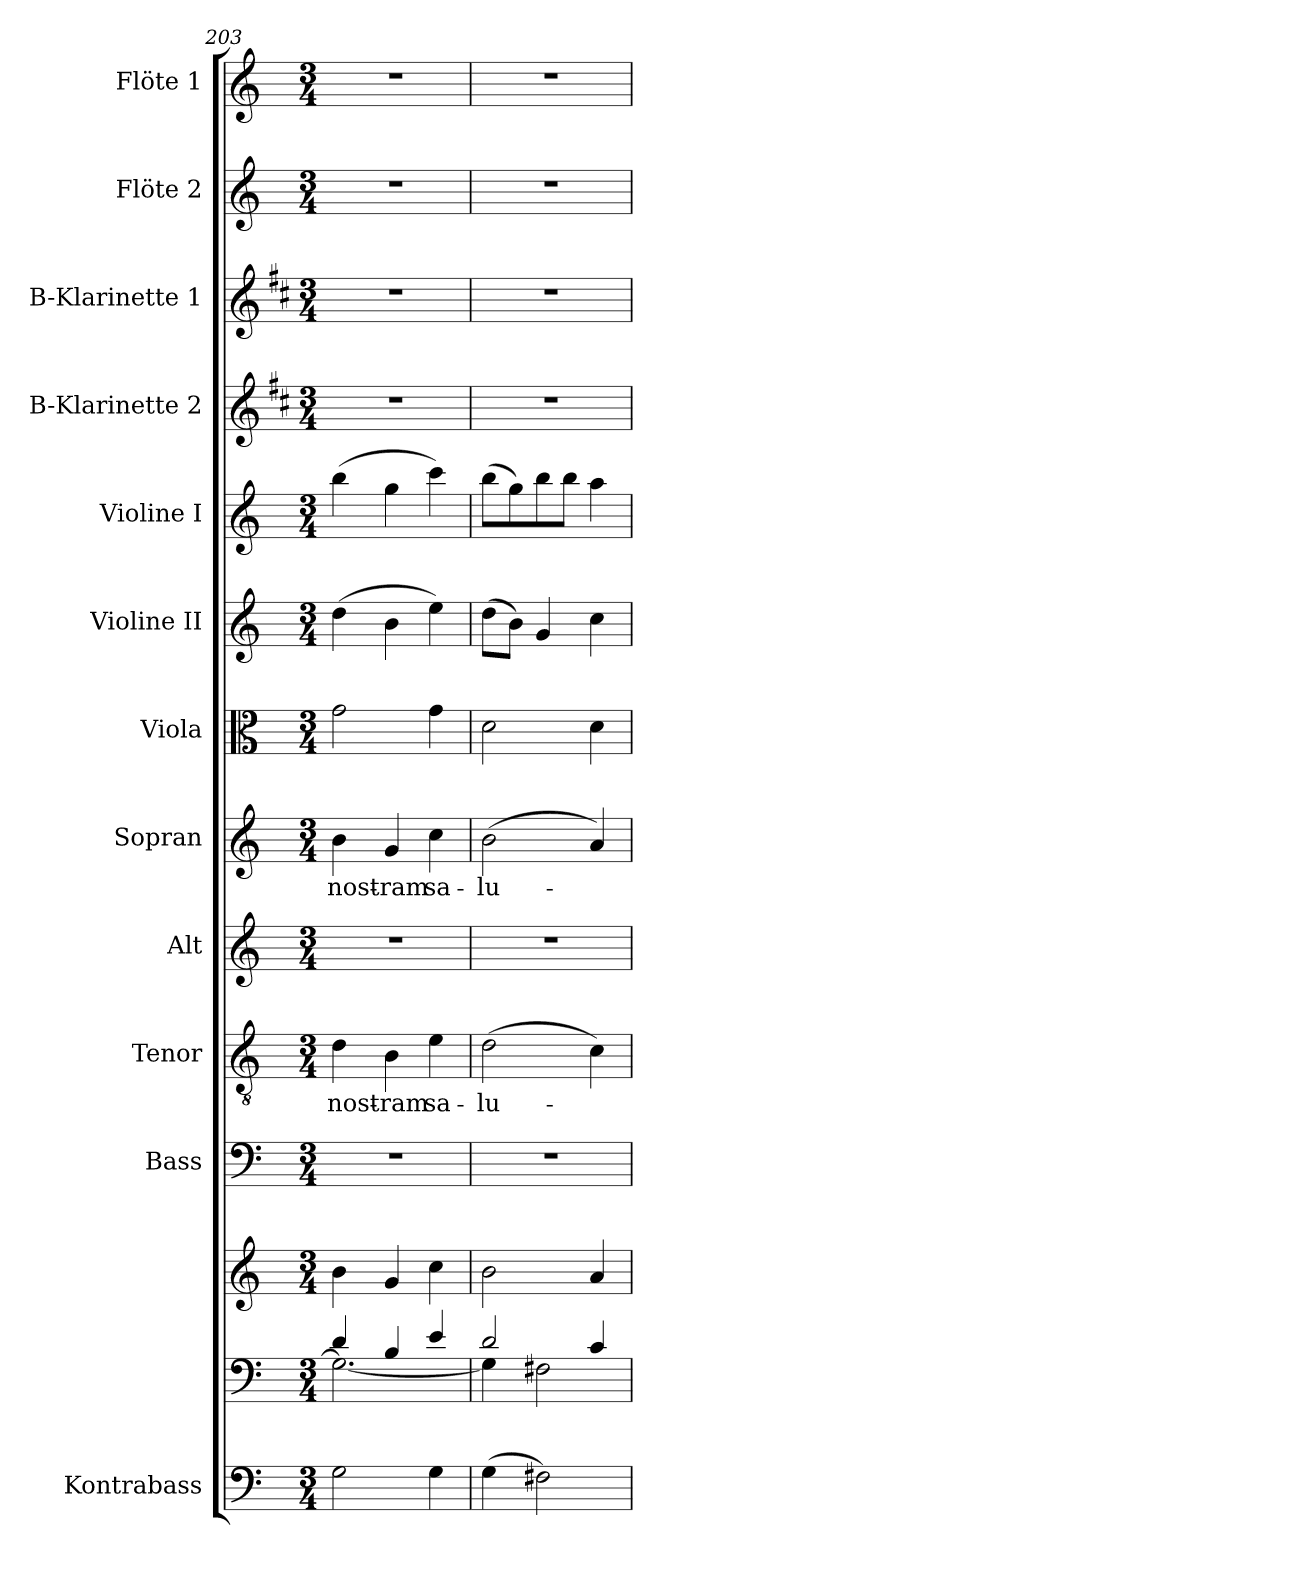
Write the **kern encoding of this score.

**kern	**kern	**kern	**kern	**kern	**text	**kern	**kern	**text	**kern	**kern	**kern	**kern	**kern	**kern	**kern
*part13	*part12	*part12	*part11	*part10	*part10	*part9	*part8	*part8	*part7	*part6	*part5	*part4	*part3	*part2	*part1
*staff14	*staff13	*staff12	*staff11	*staff10	*staff10	*staff9	*staff8	*staff8	*staff7	*staff6	*staff5	*staff4	*staff3	*staff2	*staff1
*I"Kontrabass	*	*	*I"Bass	*I"Tenor	*	*I"Alt	*I"Sopran	*	*I"Viola	*I"Violine II	*I"Violine I	*I"B-Klarinette 2	*I"B-Klarinette 1	*I"Flöte 2	*I"Flöte 1
*I'Kb.	*	*	*I'B.	*I'T.	*	*I'A.	*I'S.	*	*I'Vla.	*I'Vl. II	*I'Vl. I	*I'B Kl. 2	*I'B Kl. 1	*I'Fl. 2	*I'Fl. 1
*clefF4	*clefF4	*clefG2	*clefF4	*clefGv2	*	*clefG2	*clefG2	*	*clefC3	*clefG2	*clefG2	*clefG2	*clefG2	*clefG2	*clefG2
*ITrd7c12	*	*	*	*	*	*	*	*	*	*	*	*ITrd1c2	*ITrd1c2	*	*
*k[]	*k[]	*k[]	*k[]	*k[]	*	*k[]	*k[]	*	*k[]	*k[]	*k[]	*k[]	*k[]	*k[]	*k[]
*C:	*C:	*C:	*C:	*C:	*	*C:	*C:	*	*C:	*C:	*C:	*C:	*C:	*C:	*C:
*M3/4	*M3/4	*M3/4	*M3/4	*M3/4	*	*M3/4	*M3/4	*	*M3/4	*M3/4	*M3/4	*M3/4	*M3/4	*M3/4	*M3/4
=203	=203	=203	=203	=203	=203	=203	=203	=203	=203	=203	=203	=203	=203	=203	=203
*	*^	*	*	*	*	*	*	*	*	*	*	*	*	*	*
!	!	!	!	!	!	!LO:LY:b	!	!	!LO:LY:b	!	!	!	!	!	!	!
2GG\	4d/	2.G\_	4b\	2.r	4d\	nost-	2.r	4b\	nost-	2g\	(>4dd\	(>4bb\	2.r	2.r	2.r	2.r
!	!	!	!	!	!	!LO:LY:b	!	!	!LO:LY:b	!	!	!	!	!	!	!
.	4B/	.	4g/	.	4B\	-ram	.	4g/	-ram	.	4b\	4gg\	.	.	.	.
!	!	!	!	!	!	!LO:LY:b	!	!	!LO:LY:b	!	!	!	!	!	!	!
4GG\	4e/	.	4cc\	.	4e\	sa-	.	4cc\	sa-	4g\	4ee\)	4ccc\)	.	.	.	.
!!LO:PB:g=z
=204	=204	=204	=204	=204	=204	=204	=204	=204	=204	=204	=204	=204	=204	=204	=204	=204
!	!	!	!	!	!	!LO:LY:b	!	!	!LO:LY:b	!	!	!	!	!	!	!
(>4GG\	2d/	4G\]	2b\	2.r	(>2d\	-lu-	2.r	(>2b\	-lu-	2d\	(>8dd\L	(>8bb\L	2.r	2.r	2.r	2.r
.	.	.	.	.	.	.	.	.	.	.	8b\J)	8gg\)	.	.	.	.
2FF#X\)	.	2F#X\	.	.	.	.	.	.	.	.	4g/	8bb\	.	.	.	.
.	.	.	.	.	.	.	.	.	.	.	.	8bb\J	.	.	.	.
.	4c/	.	4a/	.	4c\)	.	.	4a/)	.	4d\	4cc\	4aa\	.	.	.	.
*	*v	*v	*	*	*	*	*	*	*	*	*	*	*	*	*	*
=	=	=	=	=	=	=	=	=	=	=	=	=	=	=	=
*-	*-	*-	*-	*-	*-	*-	*-	*-	*-	*-	*-	*-	*-	*-	*-
